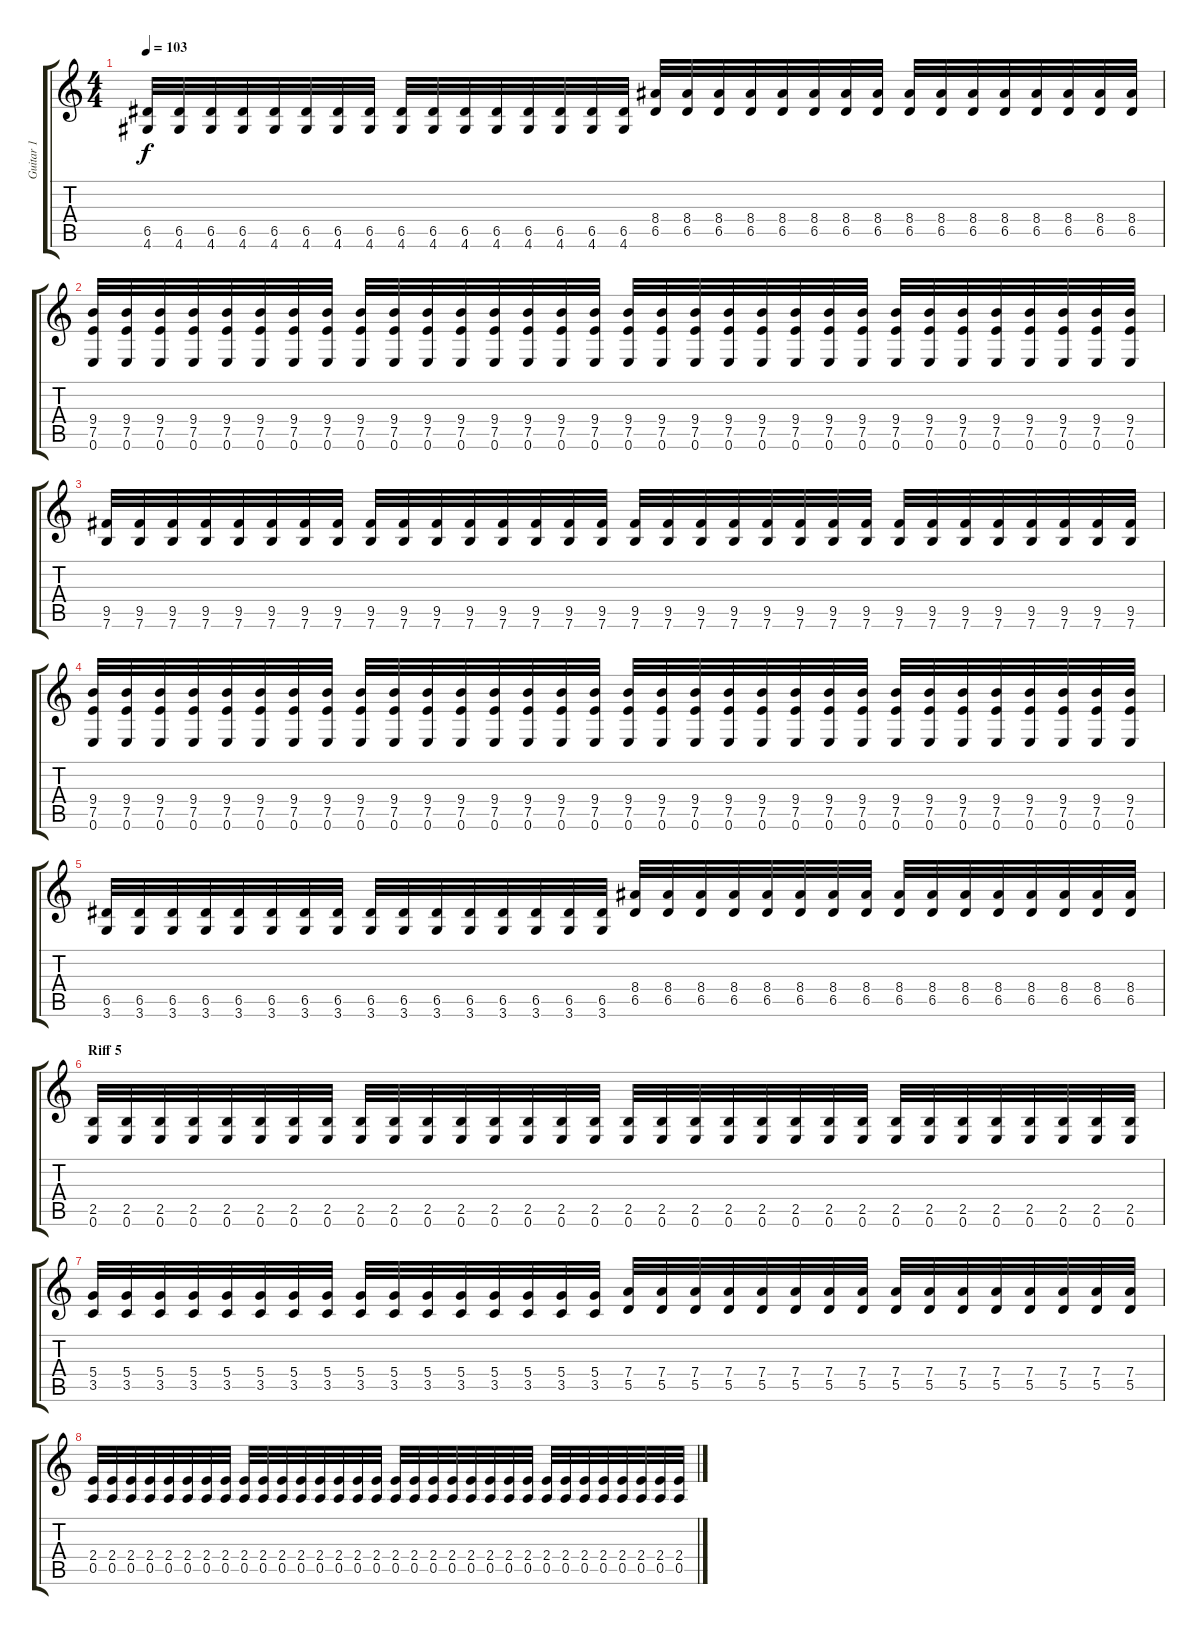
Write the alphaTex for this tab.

\track ("Guitar 1" "Guitar 1") {instrument distortionguitar}
\staff {score tabs}
\tuning (E4 B3 G3 D3 A2 E2) {hide}
\ts (4 4)
\tempo 103
\clef g2
\ks c
(6.5 4.6).32{dy f} (6.5 4.6).32 (6.5 4.6).32 (6.5 4.6).32 (6.5 4.6).32 (6.5 4.6).32 (6.5 4.6).32 (6.5 4.6).32 (6.5 4.6).32 (6.5 4.6).32 (6.5 4.6).32 (6.5 4.6).32 (6.5 4.6).32 (6.5 4.6).32 (6.5 4.6).32 (6.5 4.6).32 (8.4 6.5).32 (8.4 6.5).32 (8.4 6.5).32 (8.4 6.5).32 (8.4 6.5).32 (8.4 6.5).32 (8.4 6.5).32 (8.4 6.5).32 (8.4 6.5).32 (8.4 6.5).32 (8.4 6.5).32 (8.4 6.5).32 (8.4 6.5).32 (8.4 6.5).32 (8.4 6.5).32 (8.4 6.5).32 |
(9.4 7.5 0.6).32 (9.4 7.5 0.6).32 (9.4 7.5 0.6).32 (9.4 7.5 0.6).32 (9.4 7.5 0.6).32 (9.4 7.5 0.6).32 (9.4 7.5 0.6).32 (9.4 7.5 0.6).32 (9.4 7.5 0.6).32 (9.4 7.5 0.6).32 (9.4 7.5 0.6).32 (9.4 7.5 0.6).32 (9.4 7.5 0.6).32 (9.4 7.5 0.6).32 (9.4 7.5 0.6).32 (9.4 7.5 0.6).32 (9.4 7.5 0.6).32 (9.4 7.5 0.6).32 (9.4 7.5 0.6).32 (9.4 7.5 0.6).32 (9.4 7.5 0.6).32 (9.4 7.5 0.6).32 (9.4 7.5 0.6).32 (9.4 7.5 0.6).32 (9.4 7.5 0.6).32 (9.4 7.5 0.6).32 (9.4 7.5 0.6).32 (9.4 7.5 0.6).32 (9.4 7.5 0.6).32 (9.4 7.5 0.6).32 (9.4 7.5 0.6).32 (9.4 7.5 0.6).32 |
(9.5 7.6).32 (9.5 7.6).32 (9.5 7.6).32 (9.5 7.6).32 (9.5 7.6).32 (9.5 7.6).32 (9.5 7.6).32 (9.5 7.6).32 (9.5 7.6).32 (9.5 7.6).32 (9.5 7.6).32 (9.5 7.6).32 (9.5 7.6).32 (9.5 7.6).32 (9.5 7.6).32 (9.5 7.6).32 (9.5 7.6).32 (9.5 7.6).32 (9.5 7.6).32 (9.5 7.6).32 (9.5 7.6).32 (9.5 7.6).32 (9.5 7.6).32 (9.5 7.6).32 (9.5 7.6).32 (9.5 7.6).32 (9.5 7.6).32 (9.5 7.6).32 (9.5 7.6).32 (9.5 7.6).32 (9.5 7.6).32 (9.5 7.6).32 |
(9.4 7.5 0.6).32 (9.4 7.5 0.6).32 (9.4 7.5 0.6).32 (9.4 7.5 0.6).32 (9.4 7.5 0.6).32 (9.4 7.5 0.6).32 (9.4 7.5 0.6).32 (9.4 7.5 0.6).32 (9.4 7.5 0.6).32 (9.4 7.5 0.6).32 (9.4 7.5 0.6).32 (9.4 7.5 0.6).32 (9.4 7.5 0.6).32 (9.4 7.5 0.6).32 (9.4 7.5 0.6).32 (9.4 7.5 0.6).32 (9.4 7.5 0.6).32 (9.4 7.5 0.6).32 (9.4 7.5 0.6).32 (9.4 7.5 0.6).32 (9.4 7.5 0.6).32 (9.4 7.5 0.6).32 (9.4 7.5 0.6).32 (9.4 7.5 0.6).32 (9.4 7.5 0.6).32 (9.4 7.5 0.6).32 (9.4 7.5 0.6).32 (9.4 7.5 0.6).32 (9.4 7.5 0.6).32 (9.4 7.5 0.6).32 (9.4 7.5 0.6).32 (9.4 7.5 0.6).32 |
(6.5 3.6).32 (6.5 3.6).32 (6.5 3.6).32 (6.5 3.6).32 (6.5 3.6).32 (6.5 3.6).32 (6.5 3.6).32 (6.5 3.6).32 (6.5 3.6).32 (6.5 3.6).32 (6.5 3.6).32 (6.5 3.6).32 (6.5 3.6).32 (6.5 3.6).32 (6.5 3.6).32 (6.5 3.6).32 (8.4 6.5).32 (8.4 6.5).32 (8.4 6.5).32 (8.4 6.5).32 (8.4 6.5).32 (8.4 6.5).32 (8.4 6.5).32 (8.4 6.5).32 (8.4 6.5).32 (8.4 6.5).32 (8.4 6.5).32 (8.4 6.5).32 (8.4 6.5).32 (8.4 6.5).32 (8.4 6.5).32 (8.4 6.5).32 |
\section ("" "Riff 5")
(2.5 0.6).32 (2.5 0.6).32 (2.5 0.6).32 (2.5 0.6).32 (2.5 0.6).32 (2.5 0.6).32 (2.5 0.6).32 (2.5 0.6).32 (2.5 0.6).32 (2.5 0.6).32 (2.5 0.6).32 (2.5 0.6).32 (2.5 0.6).32 (2.5 0.6).32 (2.5 0.6).32 (2.5 0.6).32 (2.5 0.6).32 (2.5 0.6).32 (2.5 0.6).32 (2.5 0.6).32 (2.5 0.6).32 (2.5 0.6).32 (2.5 0.6).32 (2.5 0.6).32 (2.5 0.6).32 (2.5 0.6).32 (2.5 0.6).32 (2.5 0.6).32 (2.5 0.6).32 (2.5 0.6).32 (2.5 0.6).32 (2.5 0.6).32 |
(5.4 3.5).32 (5.4 3.5).32 (5.4 3.5).32 (5.4 3.5).32 (5.4 3.5).32 (5.4 3.5).32 (5.4 3.5).32 (5.4 3.5).32 (5.4 3.5).32 (5.4 3.5).32 (5.4 3.5).32 (5.4 3.5).32 (5.4 3.5).32 (5.4 3.5).32 (5.4 3.5).32 (5.4 3.5).32 (7.4 5.5).32 (7.4 5.5).32 (7.4 5.5).32 (7.4 5.5).32 (7.4 5.5).32 (7.4 5.5).32 (7.4 5.5).32 (7.4 5.5).32 (7.4 5.5).32 (7.4 5.5).32 (7.4 5.5).32 (7.4 5.5).32 (7.4 5.5).32 (7.4 5.5).32 (7.4 5.5).32 (7.4 5.5).32 |
(2.4 0.5).32 (2.4 0.5).32 (2.4 0.5).32 (2.4 0.5).32 (2.4 0.5).32 (2.4 0.5).32 (2.4 0.5).32 (2.4 0.5).32 (2.4 0.5).32 (2.4 0.5).32 (2.4 0.5).32 (2.4 0.5).32 (2.4 0.5).32 (2.4 0.5).32 (2.4 0.5).32 (2.4 0.5).32 (2.4 0.5).32 (2.4 0.5).32 (2.4 0.5).32 (2.4 0.5).32 (2.4 0.5).32 (2.4 0.5).32 (2.4 0.5).32 (2.4 0.5).32 (2.4 0.5).32 (2.4 0.5).32 (2.4 0.5).32 (2.4 0.5).32 (2.4 0.5).32 (2.4 0.5).32 (2.4 0.5).32 (2.4 0.5).32
